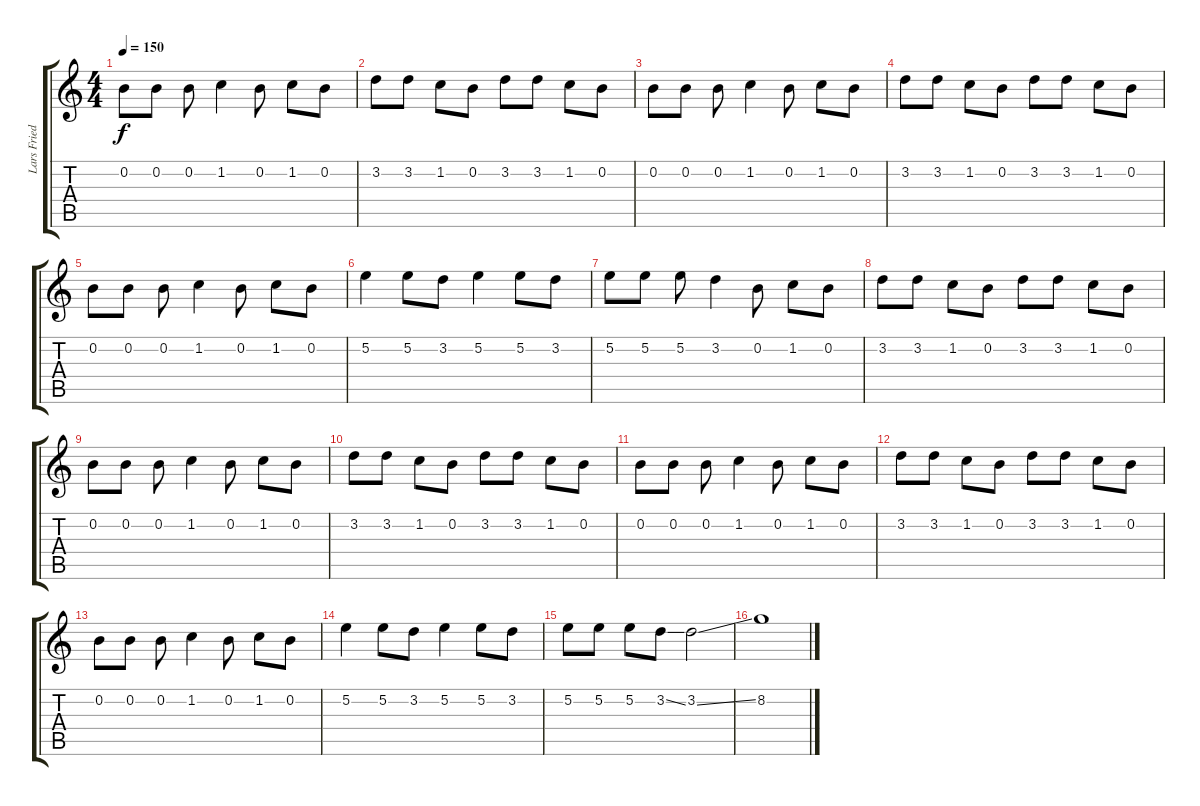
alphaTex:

\track ("Lars Friedriksen" "Lars Fried") {instrument distortionguitar}
\staff {score tabs}
\tuning (E4 B3 G3 D3 A2 E2) {hide}
\ts (4 4)
\tempo 150
\clef g2
\ks c
0.2.8{dy f} 0.2.8 0.2.8 1.2.4 0.2.8 1.2.8 0.2.8 |
3.2.8 3.2.8 1.2.8 0.2.8 3.2.8 3.2.8 1.2.8 0.2.8 |
0.2.8 0.2.8 0.2.8 1.2.4 0.2.8 1.2.8 0.2.8 |
3.2.8 3.2.8 1.2.8 0.2.8 3.2.8 3.2.8 1.2.8 0.2.8 |
0.2.8 0.2.8 0.2.8 1.2.4 0.2.8 1.2.8 0.2.8 |
5.2.4 5.2.8 3.2.8 5.2.4 5.2.8 3.2.8 |
5.2.8 5.2.8 5.2.8 3.2.4 0.2.8 1.2.8 0.2.8 |
3.2.8 3.2.8 1.2.8 0.2.8 3.2.8 3.2.8 1.2.8 0.2.8 |
0.2.8 0.2.8 0.2.8 1.2.4 0.2.8 1.2.8 0.2.8 |
3.2.8 3.2.8 1.2.8 0.2.8 3.2.8 3.2.8 1.2.8 0.2.8 |
0.2.8 0.2.8 0.2.8 1.2.4 0.2.8 1.2.8 0.2.8 |
3.2.8 3.2.8 1.2.8 0.2.8 3.2.8 3.2.8 1.2.8 0.2.8 |
0.2.8 0.2.8 0.2.8 1.2.4 0.2.8 1.2.8 0.2.8 |
5.2.4 5.2.8 3.2.8 5.2.4 5.2.8 3.2.8 |
5.2.8 5.2.8 5.2.8 3.2{ss}.8 3.2{ss}.2 |
8.2.1
